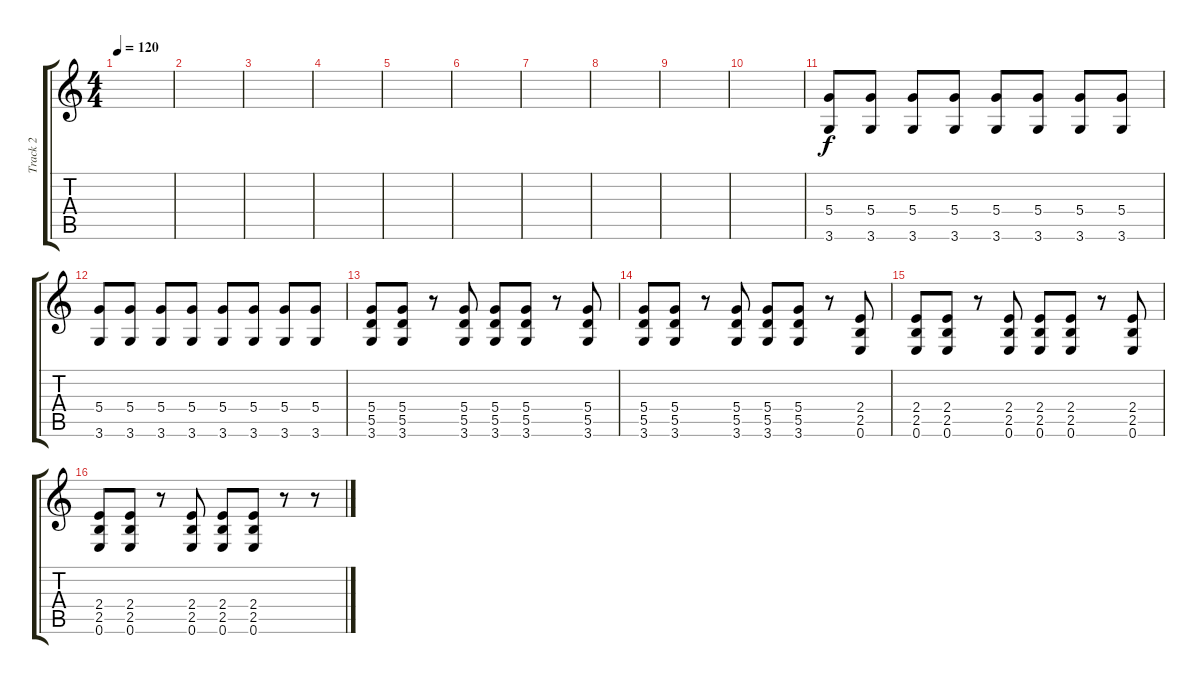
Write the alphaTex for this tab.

\track ("Track 2" "Track 2") {instrument distortionguitar}
\staff {score tabs}
\tuning (E4 B3 G3 D3 A2 E2) {hide}
\ts (4 4)
\tempo 120
\clef g2
\ks c
|
|
|
|
|
|
|
|
|
|
(5.4 3.6).8 (5.4 3.6).8 (5.4 3.6).8 (5.4 3.6).8 (5.4 3.6).8 (5.4 3.6).8 (5.4 3.6).8 (5.4 3.6).8 |
(5.4 3.6).8 (5.4 3.6).8 (5.4 3.6).8 (5.4 3.6).8 (5.4 3.6).8 (5.4 3.6).8 (5.4 3.6).8 (5.4 3.6).8 |
(5.4 5.5 3.6).8 (5.4 5.5 3.6).8 r.8 (5.4 5.5 3.6).8 (5.4 5.5 3.6).8 (5.4 5.5 3.6).8 r.8 (5.4 5.5 3.6).8 |
(5.4 5.5 3.6).8 (5.4 5.5 3.6).8 r.8 (5.4 5.5 3.6).8 (5.4 5.5 3.6).8 (5.4 5.5 3.6).8 r.8 (2.4 2.5 0.6).8 |
(2.4 2.5 0.6).8 (2.4 2.5 0.6).8 r.8 (2.4 2.5 0.6).8 (2.4 2.5 0.6).8 (2.4 2.5 0.6).8 r.8 (2.4 2.5 0.6).8 |
(2.4 2.5 0.6).8 (2.4 2.5 0.6).8 r.8 (2.4 2.5 0.6).8 (2.4 2.5 0.6).8 (2.4 2.5 0.6).8 r.8 r.8
